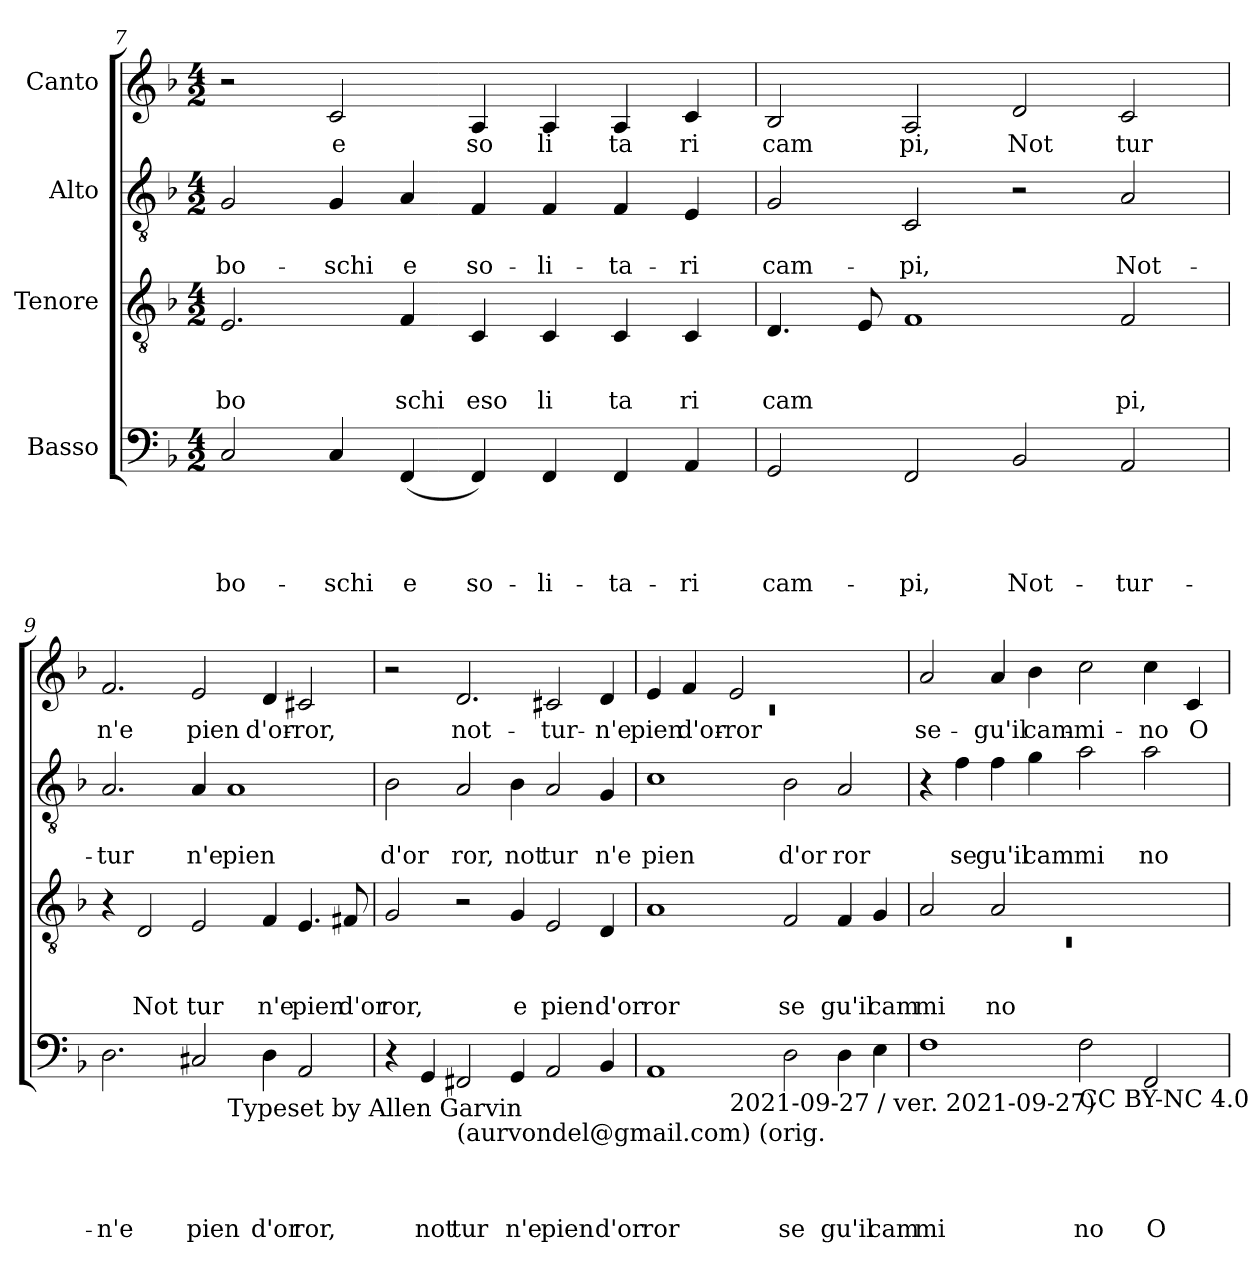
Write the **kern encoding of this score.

**kern	**text	**text	**text	**text	**kern	**text	**text	**text	**kern	**text	**text	**kern	**text
*part4	*part4	*part4	*part4	*part4	*part3	*part3	*part3	*part3	*part2	*part2	*part2	*part1	*part1
*staff4	*staff4	*staff4	*staff4	*staff4	*staff3	*staff3	*staff3	*staff3	*staff2	*staff2	*staff2	*staff1	*staff1
*I"Basso	*	*	*	*	*I"Tenore	*	*	*	*I"Alto	*	*	*I"Canto	*
*clefF4	*	*	*	*	*clefGv2	*	*	*	*clefGv2	*	*	*clefG2	*
*k[b-]	*	*	*	*	*k[b-]	*	*	*	*k[b-]	*	*	*k[b-]	*
*F:	*	*	*	*	*F:	*	*	*	*F:	*	*	*F:	*
*M4/2	*	*	*	*	*M4/2	*	*	*	*M4/2	*	*	*M4/2	*
=7	=7	=7	=7	=7	=7	=7	=7	=7	=7	=7	=7	=7	=7
!	!	!	!	!LO:LY:b	!	!	!	!LO:LY:b	!	!	!LO:LY:b	!	!
2C/	.	.	.	bo-	2.E/	.	.	bo	2G/	.	bo-	2r	.
!	!	!	!	!LO:LY:b	!	!	!	!	!	!	!LO:LY:b	!	!LO:LY:b
4C/	.	.	.	-schi	.	.	.	.	4G/	.	-schi	2c/	e
!	!	!	!	!LO:LY:b	!	!	!	!LO:LY:b	!	!	!LO:LY:b	!	!
(4FF/	.	.	.	e	4F/	.	.	schi	4A/	.	e	.	.
!	!	!	!	!LO:LY:b	!	!	!	!LO:LY:b:rj	!	!	!LO:LY:b	!	!LO:LY:b
4FF/)	.	.	.	so-	4C/	.	.	eso	4F/	.	so-	4A/	so
!	!	!	!	!LO:LY:b	!	!	!	!LO:LY:b	!	!	!LO:LY:b	!	!LO:LY:b
4FF/	.	.	.	-li-	4C/	.	.	li	4F/	.	-li-	4A/	li
!	!	!	!	!LO:LY:b	!	!	!	!LO:LY:b	!	!	!LO:LY:b	!	!LO:LY:b
4FF/	.	.	.	-ta-	4C/	.	.	ta	4F/	.	-ta-	4A/	ta
!	!	!	!	!LO:LY:b	!	!	!	!LO:LY:b	!	!	!LO:LY:b	!	!LO:LY:b
4AA/	.	.	.	-ri	4C/	.	.	ri	4E/	.	-ri	4c/	ri
=8	=8	=8	=8	=8	=8	=8	=8	=8	=8	=8	=8	=8	=8
!	!	!	!	!LO:LY:b	!	!	!	!LO:LY:b	!	!	!LO:LY:b	!	!LO:LY:b
2GG/	.	.	.	cam-	4.D/	.	.	cam	2G/	.	cam-	2B-/	cam
.	.	.	.	.	8E/	.	.	.	.	.	.	.	.
!	!	!	!	!LO:LY:b	!	!	!	!	!	!	!LO:LY:b	!	!LO:LY:b
2FF/	.	.	.	-pi,	1F	.	.	.	2C/	.	-pi,	2A/	pi,
!	!	!	!	!LO:LY:b	!	!	!	!	!	!	!	!	!LO:LY:b
2BB-/	.	.	.	Not-	.	.	.	.	2r	.	.	2d/	Not
!	!	!	!	!LO:LY:b	!	!	!	!LO:LY:b	!	!	!LO:LY:b	!	!LO:LY:b
2AA/	.	.	.	-tur-	2F/	.	.	pi,	2A/	.	Not-	2c/	tur
!!LO:LB:g=z
=9	=9	=9	=9	=9	=9	=9	=9	=9	=9	=9	=9	=9	=9
!	!	!	!	!LO:LY:b	!	!	!	!	!	!	!LO:LY:b	!	!LO:LY:b
*^	*	*	*	*	*	*	*	*	*	*	*	*	*
2.D\	1ryy	.	.	.	-n'e	4r	.	.	.	2.A/	.	-tur	2.f/	n'e
!	!	!	!	!	!	!	!	!	!LO:LY:b	!	!	!	!	!
.	.	.	.	.	.	2D/	.	.	Not	.	.	.	.	.
!	!	!	!	!	!LO:LY:b	!	!	!	!LO:LY:b	!	!	!LO:LY:b	!	!LO:LY:b
2C#X/	.	.	.	.	pien	2E/	.	.	tur	4A/	.	n'e	2e/	pien
!	!LO:TX:b:t=Typeset by Allen Garvin	!	!	!	!	!	!	!	!	!	!	!	!	!
!	!	!	!	!	!	!	!	!	!	!	!	!LO:LY:b	!	!
.	1ryy	.	.	.	.	.	.	.	.	1A	.	pien	.	.
!	!	!	!	!	!LO:LY:b	!	!	!	!LO:LY:b	!	!	!	!	!LO:LY:b
4D\	.	.	.	.	d'or	4F/	.	.	n'e	.	.	.	4d/	d'or-
!	!	!	!	!	!LO:LY:b	!	!	!	!LO:LY:b	!	!	!	!	!LO:LY:b
2AA/	.	.	.	.	ror,	4.E/	.	.	pien	.	.	.	2c#X/	-ror,
!	!	!	!	!	!	!	!	!	!LO:LY:b	!	!	!	!	!
.	.	.	.	.	.	8F#X/	.	.	d'or	.	.	.	.	.
=10	=10	=10	=10	=10	=10	=10	=10	=10	=10	=10	=10	=10	=10	=10
!	!	!	!	!	!	!	!	!	!LO:LY:b	!	!	!LO:LY:b	!	!
*v	*v	*	*	*	*	*	*	*	*	*	*	*	*	*
4r	.	.	.	.	2G/	.	.	ror,	2B-\	.	d'or	2r	.
!	!	!	!	!LO:LY:b	!	!	!	!	!	!	!	!	!
4GG/	.	.	.	not	.	.	.	.	.	.	.	.	.
!LO:TX:b:t=(aurvondel@gmail.com) (orig.	!	!	!	!	!	!	!	!	!	!	!	!	!
!	!	!	!	!LO:LY:b	!	!	!	!	!	!	!LO:LY:b	!	!LO:LY:b
2FF#X/	.	.	.	tur	2r	.	.	.	2A/	.	ror,	2.d/	not-
!	!	!	!	!LO:LY:b	!	!	!	!LO:LY:b	!	!	!LO:LY:b	!	!
4GG/	.	.	.	n'e	4G/	.	.	e	4B-\	.	not	.	.
!	!	!	!	!LO:LY:b	!	!	!	!LO:LY:b	!	!	!LO:LY:b	!	!LO:LY:b
2AA/	.	.	.	pien	2E/	.	.	pien	2A/	.	tur	2c#X/	-tur-
!	!	!	!	!LO:LY:b	!	!	!	!LO:LY:b	!	!	!LO:LY:b	!	!LO:LY:b
4BB-/	.	.	.	d'or	4D/	.	.	d'or	4G/	.	n'e	4d/	-n'e
=11	=11	=11	=11	=11	=11	=11	=11	=11	=11	=11	=11	=11	=11
*	*	*	*	*	*	*	*	*	*	*	*	*^	*
!	!	!	!	!LO:LY:b	!	!	!	!LO:LY:b	!	!	!LO:LY:b	!	!LO:N:vis=1	!LO:LY:b
*^	*	*	*	*	*	*	*	*	*	*	*	*	*	*
1AA	2ryy	.	.	.	ror	1A	.	.	ror	1c	.	pien	4e/	0rc	pien
!	!	!	!	!	!	!	!	!	!	!	!	!	!	!	!LO:LY:b
.	.	.	.	.	.	.	.	.	.	.	.	.	4f/	.	d'or-
!	!LO:TX:b:t=2021-09-27 / ver. 2021-09-27)	!	!	!	!	!	!	!	!	!	!	!	!	!	!
!	!	!	!	!	!	!	!	!	!	!	!	!	!	!	!LO:LY:b
.	1.ryy	.	.	.	.	.	.	.	.	.	.	.	2e/	.	-ror
!	!	!	!	!	!LO:LY:b	!	!	!	!LO:LY:b	!	!	!LO:LY:b	!	!	!
2D\	.	.	.	.	se	2F/	.	.	se	2B-\	.	d'or	1ryy	.	.
!	!	!	!	!	!LO:LY:b	!	!	!	!LO:LY:b	!	!	!LO:LY:b	!	!	!
4D\	.	.	.	.	gu'il	4F/	.	.	gu'il	2A/	.	ror	.	.	.
!	!	!	!	!	!LO:LY:b	!	!	!	!LO:LY:b	!	!	!	!	!	!
4E\	.	.	.	.	cam	4G/	.	.	cam	.	.	.	.	.	.
*	*	*	*	*	*	*	*	*	*	*	*	*	*v	*v	*
=12	=12	=12	=12	=12	=12	=12	=12	=12	=12	=12	=12	=12	=12	=12
*	*	*	*	*	*	*^	*	*	*	*	*	*	*	*
!	!	!	!	!	!LO:LY:b	!	!LO:N:vis=1	!	!	!LO:LY:b	!	!	!	!	!LO:LY:b
*v	*v	*	*	*	*	*	*	*	*	*	*	*	*	*	*
1F	.	.	.	mi	2A/	0rC	.	.	mi	4r	.	.	2a/	se-
!	!	!	!	!	!	!	!	!	!	!	!	!LO:LY:b	!	!
.	.	.	.	.	.	.	.	.	.	4f\	.	se	.	.
!	!	!	!	!	!	!	!	!	!LO:LY:b	!	!	!LO:LY:b	!	!LO:LY:b
.	.	.	.	.	2A/	.	.	.	no	4f\	.	gu'il	4a/	-gu'il
!	!	!	!	!	!	!	!	!	!	!	!	!LO:LY:b	!	!LO:LY:b
.	.	.	.	.	.	.	.	.	.	4g\	.	cam	4b-\	cam-
!LO:TX:b:t=CC BY-NC 4.0	!	!	!	!	!	!	!	!	!	!	!	!	!	!
!	!	!	!	!LO:LY:b	!	!	!	!	!	!	!	!LO:LY:b	!	!LO:LY:b
2F\	.	.	.	no	1ryy	.	.	.	.	2a\	.	mi	2cc\	-mi-
!	!	!	!	!LO:LY:b	!	!	!	!	!	!	!	!LO:LY:b	!	!LO:LY:b
2FF/	.	.	.	O	.	.	.	.	.	2a\	.	no	4cc\	-no
!	!	!	!	!	!	!	!	!	!	!	!	!	!	!LO:LY:b
.	.	.	.	.	.	.	.	.	.	.	.	.	4c/	O-
*	*	*	*	*	*v	*v	*	*	*	*	*	*	*	*
=	=	=	=	=	=	=	=	=	=	=	=	=	=
*-	*-	*-	*-	*-	*-	*-	*-	*-	*-	*-	*-	*-	*-
